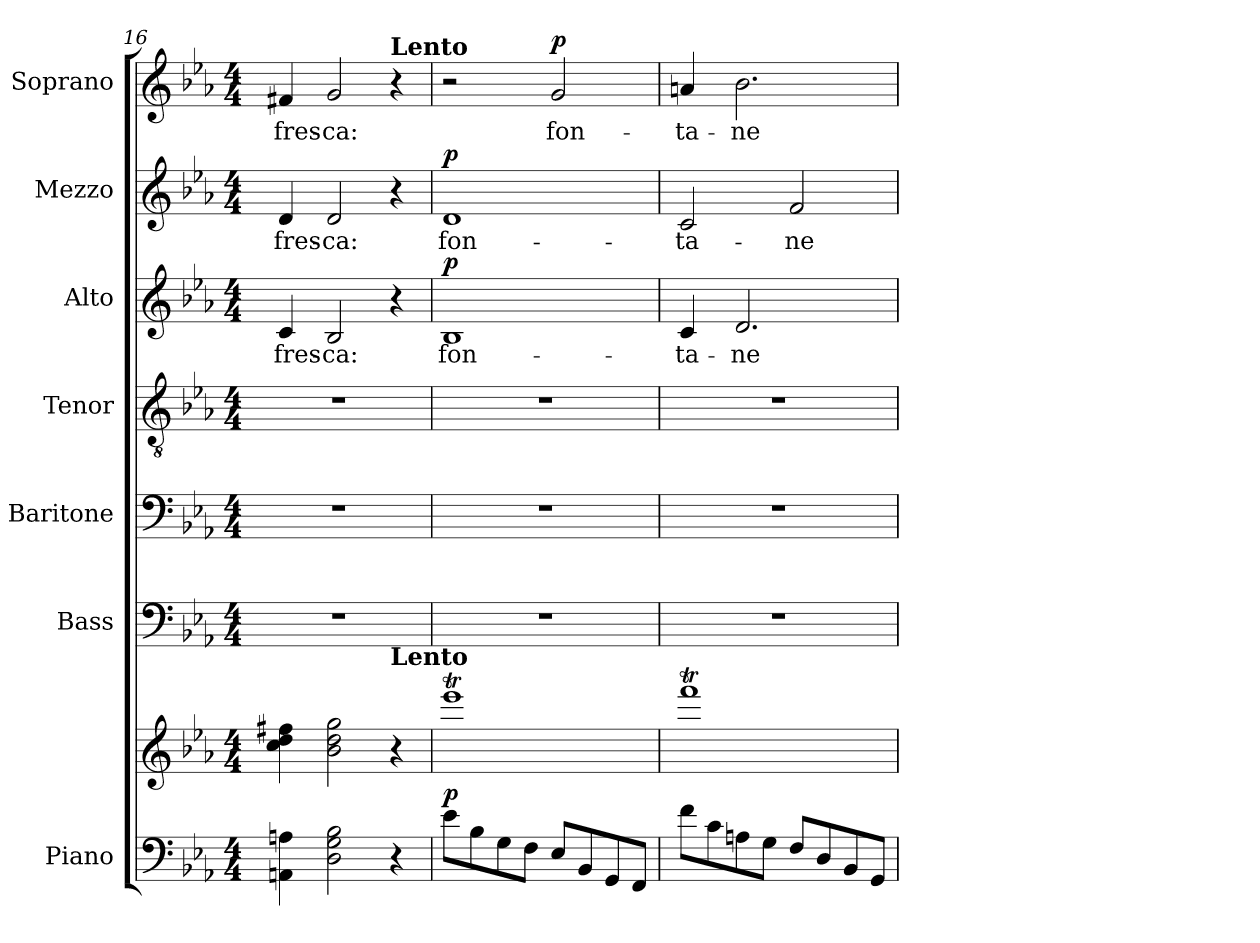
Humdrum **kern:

**kern	**kern	**dynam	**kern	**kern	**kern	**kern	**text	**dynam	**kern	**text	**dynam	**kern	**text	**dynam
*part7	*part7	*part7	*part6	*part5	*part4	*part3	*part3	*part3	*part2	*part2	*part2	*part1	*part1	*part1
*staff8	*staff7	*staff7/8	*staff6	*staff5	*staff4	*staff3	*staff3	*staff3	*staff2	*staff2	*staff2	*staff1	*staff1	*staff1
*I"Piano	*	*	*I"Bass	*I"Baritone	*I"Tenor	*I"Alto	*	*	*I"Mezzo	*	*	*I"Soprano	*	*
*I'Pno.	*	*	*I'B.	*I'Bar.	*I'T.	*I'A.	*	*	*I'M.	*	*	*I'S.	*	*
*clefF4	*clefG2	*	*clefF4	*clefF4	*clefGv2	*clefG2	*	*	*clefG2	*	*	*clefG2	*	*
*	*	*	*	*	*ITrd7c12	*	*	*	*	*	*	*	*	*
*k[b-e-a-]	*k[b-e-a-]	*	*k[b-e-a-]	*k[b-e-a-]	*k[b-e-a-]	*k[b-e-a-]	*	*	*k[b-e-a-]	*	*	*k[b-e-a-]	*	*
*E-:	*E-:	*	*E-:	*E-:	*E-:	*E-:	*	*	*E-:	*	*	*E-:	*	*
*M4/4	*M4/4	*	*M4/4	*M4/4	*M4/4	*M4/4	*	*	*M4/4	*	*	*M4/4	*	*
=16	=16	=16	=16	=16	=16	=16	=16	=16	=16	=16	=16	=16	=16	=16
!	!	!	!	!	!	!	!LO:LY:b:color=#000000	!	!	!	!	!	!	!
!	!	!	!	!	!	!	!	!	!	!LO:LY:b:color=#000000	!	!	!	!
!	!	!	!	!	!	!	!	!	!	!	!	!	!LO:LY:b:color=#000000	!
4AAni\ 4Ani	4cci\ 4ddi 4ff#Xi	.	1r	1r	1r	4ci/	fres-	.	4di/	fres-	.	4f#Xi/	fres-	.
!	!	!	!	!	!	!	!LO:LY:b:color=#000000	!	!	!	!	!	!	!
!	!	!	!	!	!	!	!	!	!	!LO:LY:b:color=#000000	!	!	!	!
!	!	!	!	!	!	!	!	!	!	!	!	!	!LO:LY:b:color=#000000	!
2Di\ 2Gi 2B-i	2b-i\ 2ddi 2ggi	.	.	.	.	2B-i/	-ca:	.	2di/	-ca:	.	2gi/	-ca:	.
*	*MM60	*	*	*	*	*	*	*	*	*	*	*MM60	*	*
!	!	!	!	!	!	!	!	!	!	!	!	!LO:TX:a:B:t=Lento	!	!
!	!LO:TX:a:B:t=Lento	!	!	!	!	!	!	!	!	!	!	!	!	!
4r	4r	.	.	.	.	4r	.	.	4r	.	.	4r	.	.
=17	=17	=17	=17	=17	=17	=17	=17	=17	=17	=17	=17	=17	=17	=17
!	!	!	!	!	!	!	!LO:LY:b:color=#000000	!	!	!	!	!	!	!
!	!	!	!	!	!	!	!	!	!	!LO:LY:b:color=#000000	!	!	!	!
8e-i\L	1eee-Ti	p	1r	1r	1r	1B-i	fon-	p	1di	fon-	p	2r	.	.
8B-i\	.	.	.	.	.	.	.	.	.	.	.	.	.	.
8Gi\	.	.	.	.	.	.	.	.	.	.	.	.	.	.
8Fi\J	.	.	.	.	.	.	.	.	.	.	.	.	.	.
!	!	!	!	!	!	!	!	!	!	!	!	!	!LO:LY:b:color=#000000	!
8E-i/L	.	.	.	.	.	.	.	.	.	.	.	2gi/	fon-	p
8BB-i/	.	.	.	.	.	.	.	.	.	.	.	.	.	.
8GGi/	.	.	.	.	.	.	.	.	.	.	.	.	.	.
8FFi/J	.	.	.	.	.	.	.	.	.	.	.	.	.	.
=18	=18	=18	=18	=18	=18	=18	=18	=18	=18	=18	=18	=18	=18	=18
!	!	!	!	!	!	!	!LO:LY:b:color=#000000	!	!	!	!	!	!	!
!	!	!	!	!	!	!	!	!	!	!LO:LY:b:color=#000000	!	!	!	!
!	!	!	!	!	!	!	!	!	!	!	!	!	!LO:LY:b:color=#000000	!
8fi\L	1fffTi	.	1r	1r	1r	4ci/	-ta-	.	2ci/	-ta-	.	4ani/	-ta-	.
8ci\	.	.	.	.	.	.	.	.	.	.	.	.	.	.
!	!	!	!	!	!	!	!LO:LY:b:color=#000000	!	!	!	!	!	!	!
!	!	!	!	!	!	!	!	!	!	!	!	!	!LO:LY:b:color=#000000	!
8Ani\	.	.	.	.	.	2.di/	-ne	.	.	.	.	2.b-i\	-ne	.
8Gi\J	.	.	.	.	.	.	.	.	.	.	.	.	.	.
!	!	!	!	!	!	!	!	!	!	!LO:LY:b:color=#000000	!	!	!	!
8Fi/L	.	.	.	.	.	.	.	.	2fi/	-ne	.	.	.	.
8Di/	.	.	.	.	.	.	.	.	.	.	.	.	.	.
8BB-i/	.	.	.	.	.	.	.	.	.	.	.	.	.	.
8GGi/J	.	.	.	.	.	.	.	.	.	.	.	.	.	.
=	=	=	=	=	=	=	=	=	=	=	=	=	=	=
*-	*-	*-	*-	*-	*-	*-	*-	*-	*-	*-	*-	*-	*-	*-
